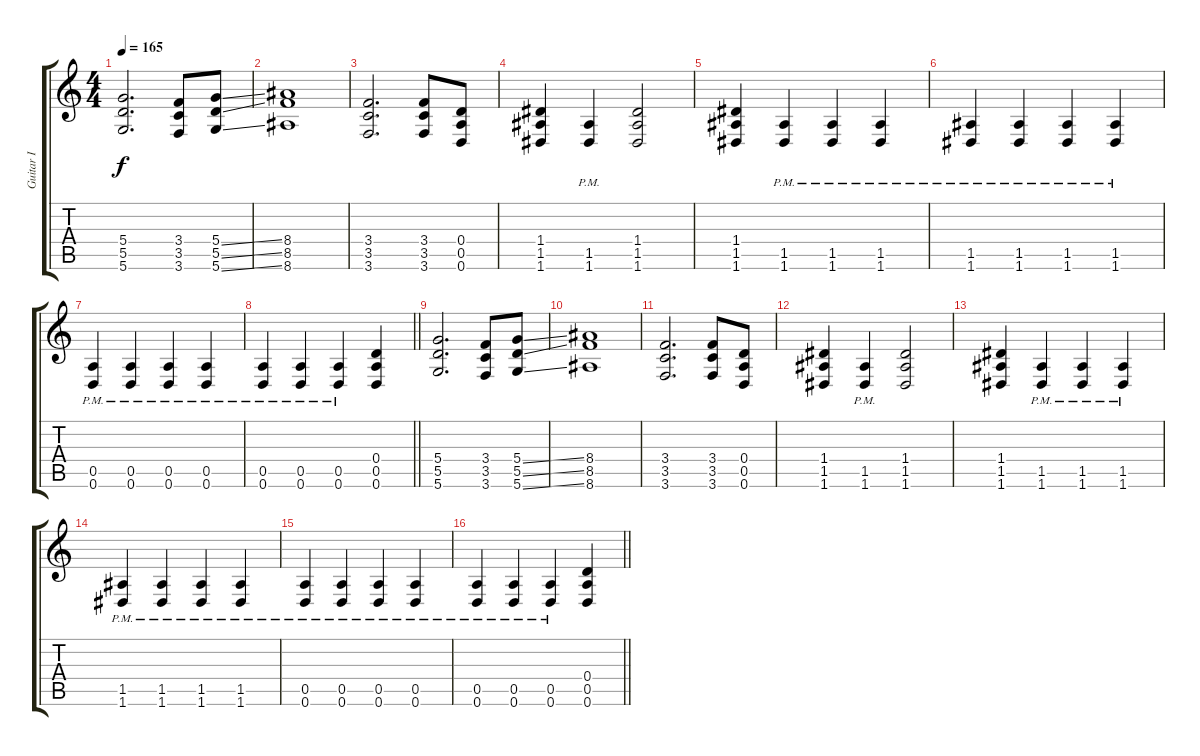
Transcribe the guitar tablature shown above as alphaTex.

\track ("Guitar I" "Guitar I") {instrument distortionguitar}
\staff {score tabs}
\tuning (E4 B3 G3 D3 A2 D2) {hide}
\ts (4 4)
\tempo 165
\clef g2
\ks c
(5.4 5.5 5.6).2{d dy f} (3.4 3.5 3.6).8 (5.4{ss} 5.5{ss} 5.6{ss}).8 |
(8.4 8.5 8.6).1 |
(3.4 3.5 3.6).2{d} (3.4 3.5 3.6).8 (0.4 0.5 0.6).8 |
(1.4 1.5 1.6).4 (1.5{pm} 1.6{pm}).4 (1.4 1.5 1.6).2 |
(1.4 1.5 1.6).4 (1.5{pm} 1.6{pm}).4 (1.5{pm} 1.6{pm}).4 (1.5{pm} 1.6{pm}).4 |
(1.5{pm} 1.6{pm}).4 (1.5{pm} 1.6{pm}).4 (1.5{pm} 1.6{pm}).4 (1.5{pm} 1.6{pm}).4 |
(0.5{pm} 0.6{pm}).4 (0.5{pm} 0.6{pm}).4 (0.5{pm} 0.6{pm}).4 (0.5{pm} 0.6{pm}).4 |
\barLineRight lightlight
(0.5{pm} 0.6{pm}).4 (0.5{pm} 0.6{pm}).4 (0.5{pm} 0.6{pm}).4 (0.4 0.5 0.6).4 |
(5.4 5.5 5.6).2{d} (3.4 3.5 3.6).8 (5.4{ss} 5.5{ss} 5.6{ss}).8 |
(8.4 8.5 8.6).1 |
(3.4 3.5 3.6).2{d} (3.4 3.5 3.6).8 (0.4 0.5 0.6).8 |
(1.4 1.5 1.6).4 (1.5{pm} 1.6{pm}).4 (1.4 1.5 1.6).2 |
(1.4 1.5 1.6).4 (1.5{pm} 1.6{pm}).4 (1.5{pm} 1.6{pm}).4 (1.5{pm} 1.6{pm}).4 |
(1.5{pm} 1.6{pm}).4 (1.5{pm} 1.6{pm}).4 (1.5{pm} 1.6{pm}).4 (1.5{pm} 1.6{pm}).4 |
(0.5{pm} 0.6{pm}).4 (0.5{pm} 0.6{pm}).4 (0.5{pm} 0.6{pm}).4 (0.5{pm} 0.6{pm}).4 |
\barLineRight lightlight
(0.5{pm} 0.6{pm}).4 (0.5{pm} 0.6{pm}).4 (0.5{pm} 0.6{pm}).4 (0.4 0.5 0.6).4
